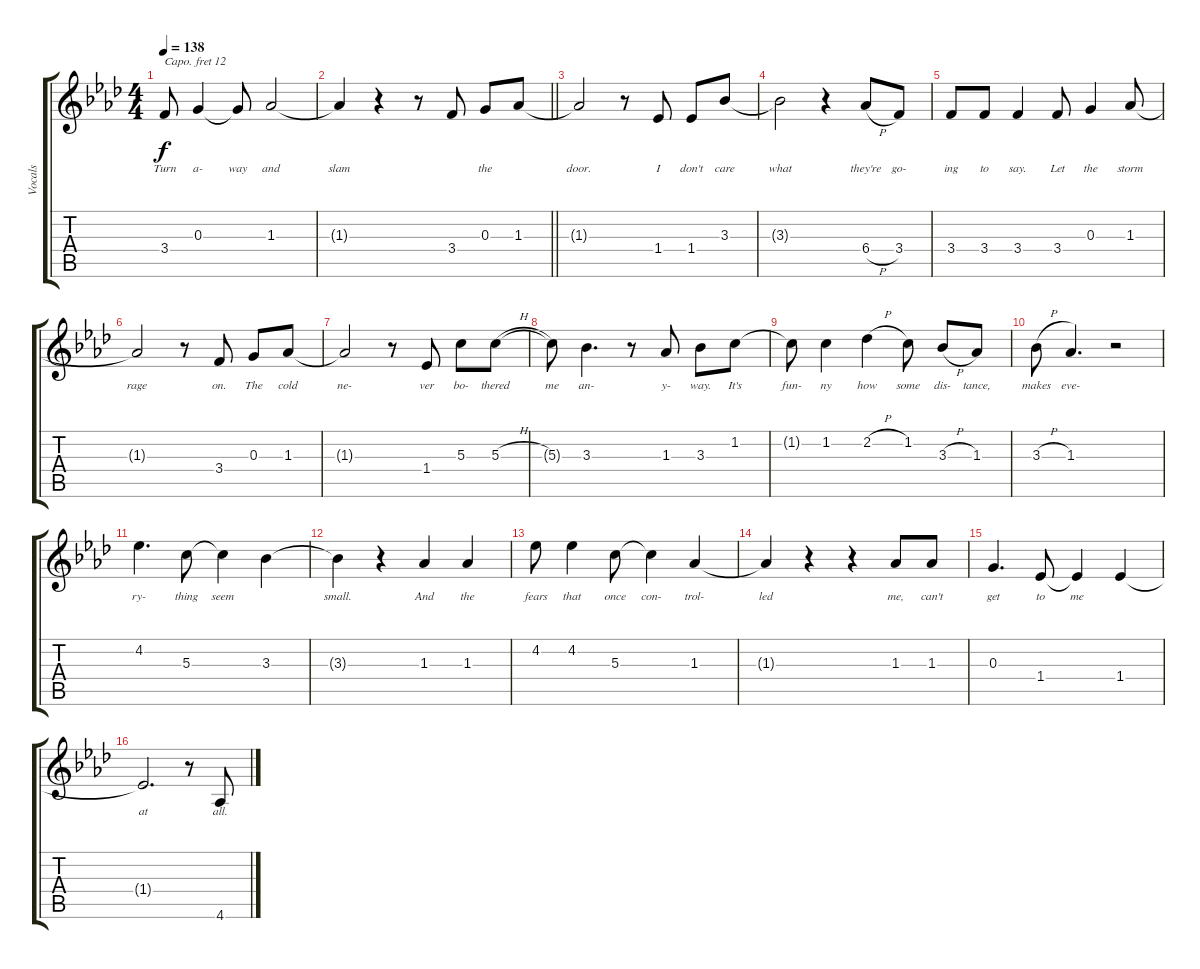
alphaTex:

\track ("Vocals" "Vocals") {instrument violin}
\staff {score tabs}
\capo 12
\tuning (E4 B3 G3 D3 A2 E2) {hide}
\ts (4 4)
\tempo 138
\clef g2
\ks ab
3.4{t}.8{lyrics (0 "Turn") lyrics (1 "") lyrics (2 "") lyrics (3 "") lyrics (4 "") dy f} 0.3.4{lyrics (0 "a-") lyrics (1 "") lyrics (2 "") lyrics (3 "") lyrics (4 "")} 0.3{t}.8{lyrics (0 "way") lyrics (1 "") lyrics (2 "") lyrics (3 "") lyrics (4 "")} 1.3.2{lyrics (0 "and") lyrics (1 "") lyrics (2 "") lyrics (3 "") lyrics (4 "")} |
\barLineRight lightlight
1.3{t}.4{lyrics (0 "slam") lyrics (1 "") lyrics (2 "") lyrics (3 "") lyrics (4 "")} r.4 r.8 3.4.8{lyrics (0 " ") lyrics (1 "") lyrics (2 "") lyrics (3 "") lyrics (4 "")} 0.3.8{lyrics (0 "the") lyrics (1 "") lyrics (2 "") lyrics (3 "") lyrics (4 "")} 1.3.8{lyrics (0 " ") lyrics (1 "") lyrics (2 "") lyrics (3 "") lyrics (4 "")} |
1.3{t}.2{lyrics (0 "door.") lyrics (1 "") lyrics (2 "") lyrics (3 "") lyrics (4 "")} r.8 1.4.8{lyrics (0 "I") lyrics (1 "") lyrics (2 "") lyrics (3 "") lyrics (4 "")} 1.4.8{lyrics (0 "don't") lyrics (1 "") lyrics (2 "") lyrics (3 "") lyrics (4 "")} 3.3.8{lyrics (0 "care") lyrics (1 "") lyrics (2 "") lyrics (3 "") lyrics (4 "")} |
3.3{t}.2{lyrics (0 "what") lyrics (1 "") lyrics (2 "") lyrics (3 "") lyrics (4 "")} r.4 6.4{h}.8{lyrics (0 "they're") lyrics (1 "") lyrics (2 "") lyrics (3 "") lyrics (4 "")} 3.4.8{lyrics (0 "go-") lyrics (1 "") lyrics (2 "") lyrics (3 "") lyrics (4 "")} |
3.4.8{lyrics (0 "ing") lyrics (1 "") lyrics (2 "") lyrics (3 "") lyrics (4 "")} 3.4.8{lyrics (0 "to") lyrics (1 "") lyrics (2 "") lyrics (3 "") lyrics (4 "")} 3.4.4{lyrics (0 "say.") lyrics (1 "") lyrics (2 "") lyrics (3 "") lyrics (4 "")} 3.4.8{lyrics (0 "Let") lyrics (1 "") lyrics (2 "") lyrics (3 "") lyrics (4 "")} 0.3.4{lyrics (0 "the") lyrics (1 "") lyrics (2 "") lyrics (3 "") lyrics (4 "")} 1.3.8{lyrics (0 "storm") lyrics (1 "") lyrics (2 "") lyrics (3 "") lyrics (4 "")} |
1.3{t}.2{lyrics (0 "rage") lyrics (1 "") lyrics (2 "") lyrics (3 "") lyrics (4 "")} r.8 3.4.8{lyrics (0 "on.") lyrics (1 "") lyrics (2 "") lyrics (3 "") lyrics (4 "")} 0.3.8{lyrics (0 "The") lyrics (1 "") lyrics (2 "") lyrics (3 "") lyrics (4 "")} 1.3.8{lyrics (0 "cold") lyrics (1 "") lyrics (2 "") lyrics (3 "") lyrics (4 "")} |
1.3{t}.2{lyrics (0 "ne-") lyrics (1 "") lyrics (2 "") lyrics (3 "") lyrics (4 "")} r.8 1.4.8{lyrics (0 "ver") lyrics (1 "") lyrics (2 "") lyrics (3 "") lyrics (4 "")} 5.3.8{lyrics (0 "bo-") lyrics (1 "") lyrics (2 "") lyrics (3 "") lyrics (4 "")} 5.3{h}.8{lyrics (0 "thered") lyrics (1 "") lyrics (2 "") lyrics (3 "") lyrics (4 "")} |
5.3{t}.8{lyrics (0 "me") lyrics (1 "") lyrics (2 "") lyrics (3 "") lyrics (4 "")} 3.3.4{d lyrics (0 "an-") lyrics (1 "") lyrics (2 "") lyrics (3 "") lyrics (4 "")} r.8 1.3.8{lyrics (0 "y-") lyrics (1 "") lyrics (2 "") lyrics (3 "") lyrics (4 "")} 3.3.8{lyrics (0 "way.") lyrics (1 "") lyrics (2 "") lyrics (3 "") lyrics (4 "")} 1.2.8{lyrics (0 "It's") lyrics (1 "") lyrics (2 "") lyrics (3 "") lyrics (4 "")} |
1.2{t}.8{lyrics (0 "fun-") lyrics (1 "") lyrics (2 "") lyrics (3 "") lyrics (4 "")} 1.2.4{lyrics (0 "ny") lyrics (1 "") lyrics (2 "") lyrics (3 "") lyrics (4 "")} 2.2{h}.4{lyrics (0 "how") lyrics (1 "") lyrics (2 "") lyrics (3 "") lyrics (4 "")} 1.2.8{lyrics (0 "some") lyrics (1 "") lyrics (2 "") lyrics (3 "") lyrics (4 "")} 3.3{h}.8{lyrics (0 "dis-") lyrics (1 "") lyrics (2 "") lyrics (3 "") lyrics (4 "")} 1.3.8{lyrics (0 "tance,") lyrics (1 "") lyrics (2 "") lyrics (3 "") lyrics (4 "")} |
3.3{h}.8{lyrics (0 "makes") lyrics (1 "") lyrics (2 "") lyrics (3 "") lyrics (4 "")} 1.3.4{d lyrics (0 "eve-") lyrics (1 "") lyrics (2 "") lyrics (3 "") lyrics (4 "")} r.2 |
4.2.4{d lyrics (0 "ry-") lyrics (1 "") lyrics (2 "") lyrics (3 "") lyrics (4 "")} 5.3.8{lyrics (0 "thing") lyrics (1 "") lyrics (2 "") lyrics (3 "") lyrics (4 "")} 5.3{t}.4{lyrics (0 "seem") lyrics (1 "") lyrics (2 "") lyrics (3 "") lyrics (4 "")} 3.3.4{lyrics (0 " ") lyrics (1 "") lyrics (2 "") lyrics (3 "") lyrics (4 "")} |
3.3{t}.4{lyrics (0 "small.") lyrics (1 "") lyrics (2 "") lyrics (3 "") lyrics (4 "")} r.4 1.3.4{lyrics (0 "And") lyrics (1 "") lyrics (2 "") lyrics (3 "") lyrics (4 "")} 1.3.4{lyrics (0 "the") lyrics (1 "") lyrics (2 "") lyrics (3 "") lyrics (4 "")} |
4.2.8{lyrics (0 "fears") lyrics (1 "") lyrics (2 "") lyrics (3 "") lyrics (4 "")} 4.2.4{lyrics (0 "that") lyrics (1 "") lyrics (2 "") lyrics (3 "") lyrics (4 "")} 5.3.8{lyrics (0 "once") lyrics (1 "") lyrics (2 "") lyrics (3 "") lyrics (4 "")} 5.3{t}.4{lyrics (0 "con-") lyrics (1 "") lyrics (2 "") lyrics (3 "") lyrics (4 "")} 1.3.4{lyrics (0 "trol-") lyrics (1 "") lyrics (2 "") lyrics (3 "") lyrics (4 "")} |
1.3{t}.4{lyrics (0 "led") lyrics (1 "") lyrics (2 "") lyrics (3 "") lyrics (4 "")} r.4 r.4 1.3.8{lyrics (0 "me,") lyrics (1 "") lyrics (2 "") lyrics (3 "") lyrics (4 "")} 1.3.8{lyrics (0 "can't") lyrics (1 "") lyrics (2 "") lyrics (3 "") lyrics (4 "")} |
0.3.4{d lyrics (0 "get") lyrics (1 "") lyrics (2 "") lyrics (3 "") lyrics (4 "")} 1.4.8{lyrics (0 "to") lyrics (1 "") lyrics (2 "") lyrics (3 "") lyrics (4 "")} 1.4{t}.4{lyrics (0 "me") lyrics (1 "") lyrics (2 "") lyrics (3 "") lyrics (4 "")} 1.4.4{lyrics (0 "") lyrics (1 "") lyrics (2 "") lyrics (3 "") lyrics (4 "")} |
1.4{t}.2{d lyrics (0 "at") lyrics (1 "") lyrics (2 "") lyrics (3 "") lyrics (4 "")} r.8 4.6.8{lyrics (0 "all.") lyrics (1 "") lyrics (2 "") lyrics (3 "") lyrics (4 "")}
